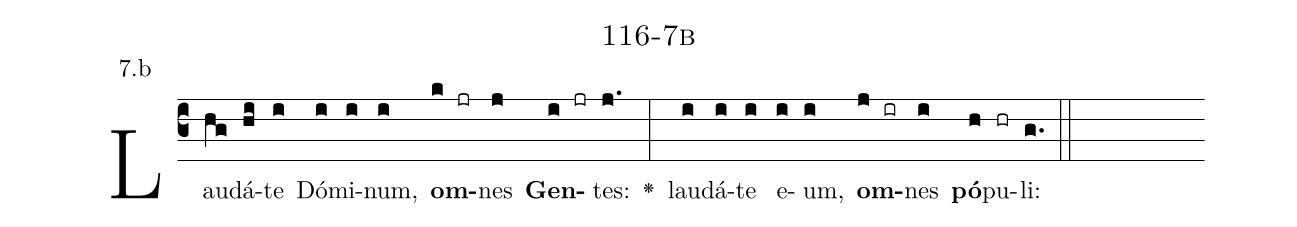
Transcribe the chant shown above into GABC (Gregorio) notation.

name: 116-7b;
annotation: 7.b;
%%
(c3)Lau(hg)dá(hi)te(i) Dó(i)mi(i)num,(i) <b>om</b>(k jr)nes(j) <b>Gen</b>(i jr)tes:(j.) <v>\greheightstar</v>(:) lau(i)dá(i)te(i) e(i)um,(i) <b>om</b>(j ir)nes(i) <b>pó</b>(h)pu(hr)li:(g.) (::)


%E(i) u(i) o(j) u(i) a(h) e.(g.) (::)
